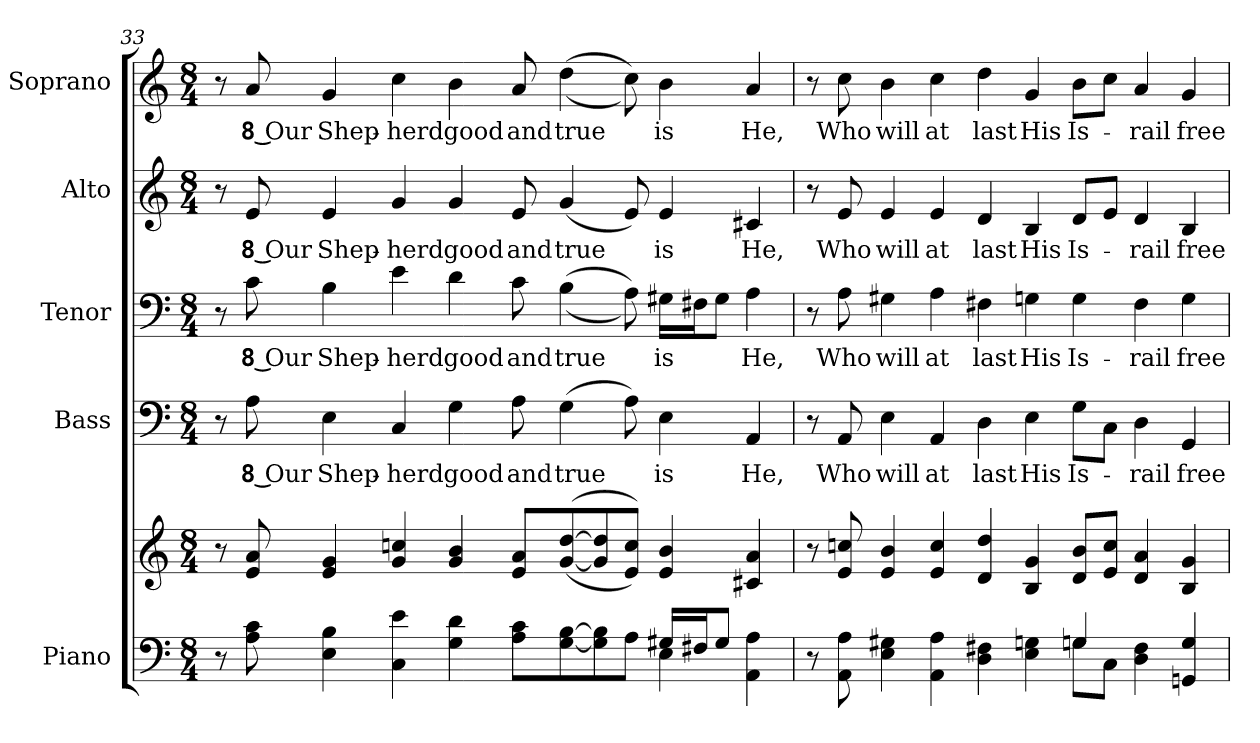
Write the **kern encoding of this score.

**kern	**kern	**kern	**text	**kern	**text	**kern	**text	**kern	**text
*part5	*part5	*part4	*part4	*part3	*part3	*part2	*part2	*part1	*part1
*staff6	*staff5	*staff4	*staff4	*staff3	*staff3	*staff2	*staff2	*staff1	*staff1
*I"Piano	*	*I"Bass	*	*I"Tenor	*	*I"Alto	*	*I"Soprano	*
*I'Pno.	*	*I'B.	*	*I'T.	*	*I'A.	*	*I'S.	*
!!LO:PB:g=z
*clefF4	*clefG2	*clefF4	*	*clefF4	*	*clefG2	*	*clefG2	*
*k[]	*k[]	*k[]	*	*k[]	*	*k[]	*	*k[]	*
*C:	*C:	*C:	*	*C:	*	*C:	*	*C:	*
*M8/4	*M8/4	*M8/4	*	*M8/4	*	*M8/4	*	*M8/4	*
=33	=33	=33	=33	=33	=33	=33	=33	=33	=33
*^	*	*	*	*	*	*	*	*	*
8r	1ryy	8r	8r	.	8r	.	8r	.	8r	.
!	!	!	!	!LO:LY:b:color=#000000	!	!	!	!	!	!
!	!	!	!	!	!	!LO:LY:b:color=#000000	!	!	!	!
!	!	!	!	!	!	!	!	!LO:LY:b:color=#000000	!	!
!	!	!	!	!	!	!	!	!	!	!LO:LY:b:color=#000000
8Ai\ 8ci	.	8ei/ 8ai	8Ai\	8 Our	8ci\	8 Our	8ei/	8 Our	8ai/	8 Our
!	!	!	!	!LO:LY:b:color=#000000	!	!	!	!	!	!
!	!	!	!	!	!	!LO:LY:b:color=#000000	!	!	!	!
!	!	!	!	!	!	!	!	!LO:LY:b:color=#000000	!	!
!	!	!	!	!	!	!	!	!	!	!LO:LY:b:color=#000000
4Ei\ 4Bi	.	4ei/ 4gi	4Ei\	Shep-	4Bi\	Shep-	4ei/	Shep-	4gi/	Shep-
!	!	!	!	!LO:LY:b:color=#000000	!	!	!	!	!	!
!	!	!	!	!	!	!LO:LY:b:color=#000000	!	!	!	!
!	!	!	!	!	!	!	!	!LO:LY:b:color=#000000	!	!
!	!	!	!	!	!	!	!	!	!	!LO:LY:b:color=#000000
4Ci\ 4ei	.	4gi/ 4ccni	4Ci/	-herd	4ei\	-herd	4gi/	-herd	4cci\	-herd
!	!	!	!	!LO:LY:b:color=#000000	!	!	!	!	!	!
!	!	!	!	!	!	!LO:LY:b:color=#000000	!	!	!	!
!	!	!	!	!	!	!	!	!LO:LY:b:color=#000000	!	!
!	!	!	!	!	!	!	!	!	!	!LO:LY:b:color=#000000
4Gi\ 4di	.	4gi/ 4bi	4Gi\	good	4di\	good	4gi/	good	4bi\	good
!	!	!	!	!LO:LY:b:color=#000000	!	!	!	!	!	!
!	!	!	!	!	!	!LO:LY:b:color=#000000	!	!	!	!
!	!	!	!	!	!	!	!	!LO:LY:b:color=#000000	!	!
!	!	!	!	!	!	!	!	!	!	!LO:LY:b:color=#000000
8Ai\ 8ciL	4ryy	8ei/ 8aiL	8Ai\	and	8ci\	and	8ei/	and	8ai/	and
!	!	!	!	!LO:LY:b:color=#000000	!	!	!	!	!	!
!	!	!	!	!	!	!LO:LY:b:color=#000000	!	!	!	!
!	!	!	!	!	!	!	!	!LO:LY:b:color=#000000	!	!
!	!	!	!	!	!	!	!	!	!	!LO:LY:b:color=#000000
[<8Gi\ [>8Bi	.	(([<8gi/ [>8ddi	(4Gi\	true	((4Bi\	true	(4gi/	true	((4ddi\	true
8Gi\] 8Bi]	4ryy	8gi/] 8ddi]	.	.	.	.	.	.	.	.
8Ai\J	.	8ei/ 8cciJ))	8Ai\)	.	8Ai\))	.	8ei/)	.	8cci\))	.
!	!	!	!	!LO:LY:b:color=#000000	!	!	!	!	!	!
!	!	!	!	!	!	!LO:LY:b:color=#000000	!	!	!	!
!	!	!	!	!	!	!	!	!LO:LY:b:color=#000000	!	!
!	!	!	!	!	!	!	!	!	!	!LO:LY:b:color=#000000
16G#Xi/LL	4Ei\	4ei/ 4bi	4Ei\	is	16G#Xi\LL	is	4ei/	is	4bi\	is
16F#Xi/J	.	.	.	.	16F#Xi\J	.	.	.	.	.
8G#i/J	.	.	.	.	8G#i\J	.	.	.	.	.
!	!	!	!	!LO:LY:b:color=#000000	!	!	!	!	!	!
!	!	!	!	!	!	!LO:LY:b:color=#000000	!	!	!	!
!	!	!	!	!	!	!	!	!LO:LY:b:color=#000000	!	!
!	!	!	!	!	!	!	!	!	!	!LO:LY:b:color=#000000
4AAi\ 4Ai	4ryy	4c#Xi/ 4ai	4AAi/	He,	4Ai\	He,	4c#Xi/	He,	4ai/	He,
!!LO:PB:g=z
=34	=34	=34	=34	=34	=34	=34	=34	=34	=34	=34
8r	8ryy	8r	8r	.	8r	.	8r	.	8r	.
!	!	!	!	!LO:LY:b:color=#000000	!	!	!	!	!	!
!	!	!	!	!	!	!LO:LY:b:color=#000000	!	!	!	!
!	!	!	!	!	!	!	!	!LO:LY:b:color=#000000	!	!
!	!	!	!	!	!	!	!	!	!	!LO:LY:b:color=#000000
8AAi\ 8Ai	8ryy	8ei/ 8ccni	8AAi/	Who	8Ai\	Who	8ei/	Who	8cci\	Who
!	!	!	!	!LO:LY:b:color=#000000	!	!	!	!	!	!
!	!	!	!	!	!	!LO:LY:b:color=#000000	!	!	!	!
!	!	!	!	!	!	!	!	!LO:LY:b:color=#000000	!	!
!	!	!	!	!	!	!	!	!	!	!LO:LY:b:color=#000000
4Ei\ 4G#Xi	4ryy	4ei/ 4bi	4Ei\	will	4G#Xi\	will	4ei/	will	4bi\	will
!	!	!	!	!LO:LY:b:color=#000000	!	!	!	!	!	!
!	!	!	!	!	!	!LO:LY:b:color=#000000	!	!	!	!
!	!	!	!	!	!	!	!	!LO:LY:b:color=#000000	!	!
!	!	!	!	!	!	!	!	!	!	!LO:LY:b:color=#000000
4AAi\ 4Ai	2ryy	4ei/ 4cci	4AAi/	at	4Ai\	at	4ei/	at	4cci\	at
!	!	!	!	!LO:LY:b:color=#000000	!	!	!	!	!	!
!	!	!	!	!	!	!LO:LY:b:color=#000000	!	!	!	!
!	!	!	!	!	!	!	!	!LO:LY:b:color=#000000	!	!
!	!	!	!	!	!	!	!	!	!	!LO:LY:b:color=#000000
4Di\ 4F#Xi	.	4di/ 4ddi	4Di\	last	4F#Xi\	last	4di/	last	4ddi\	last
!	!	!	!	!LO:LY:b:color=#000000	!	!	!	!	!	!
!	!	!	!	!	!	!LO:LY:b:color=#000000	!	!	!	!
!	!	!	!	!	!	!	!	!LO:LY:b:color=#000000	!	!
!	!	!	!	!	!	!	!	!	!	!LO:LY:b:color=#000000
4Ei\ 4Gni	4ryy	4Bi/ 4gi	4Ei\	His	4Gni\	His	4Bi/	His	4gi/	His
!	!	!	!	!LO:LY:b:color=#000000	!	!	!	!	!	!
!	!	!	!	!	!	!LO:LY:b:color=#000000	!	!	!	!
!	!	!	!	!	!	!	!	!LO:LY:b:color=#000000	!	!
!	!	!	!	!	!	!	!	!	!	!LO:LY:b:color=#000000
4Gi/	8Gni\L	8di/ 8biL	8Gi\L	Is-	4Gi\	Is-	8di/L	Is-	8bi\L	Is-
.	8Ci\J	8ei/ 8cciJ	8Ci\J	.	.	.	8ei/J	.	8cci\J	.
!	!	!	!	!LO:LY:b:color=#000000	!	!	!	!	!	!
!	!	!	!	!	!	!LO:LY:b:color=#000000	!	!	!	!
!	!	!	!	!	!	!	!	!LO:LY:b:color=#000000	!	!
!	!	!	!	!	!	!	!	!	!	!LO:LY:b:color=#000000
4Di\ 4F#i	4ryy	4di/ 4ai	4Di\	-rail	4F#i\	-rail	4di/	-rail	4ai/	-rail
!	!	!	!	!LO:LY:b:color=#000000	!	!	!	!	!	!
!	!	!	!	!	!	!LO:LY:b:color=#000000	!	!	!	!
!	!	!	!	!	!	!	!	!LO:LY:b:color=#000000	!	!
!	!	!	!	!	!	!	!	!	!	!LO:LY:b:color=#000000
4GGni/ 4Gi	4ryy	4Bi/ 4gi	4GGi/	free	4Gi\	free	4Bi/	free	4gi/	free
*v	*v	*	*	*	*	*	*	*	*	*
=	=	=	=	=	=	=	=	=	=
*-	*-	*-	*-	*-	*-	*-	*-	*-	*-
